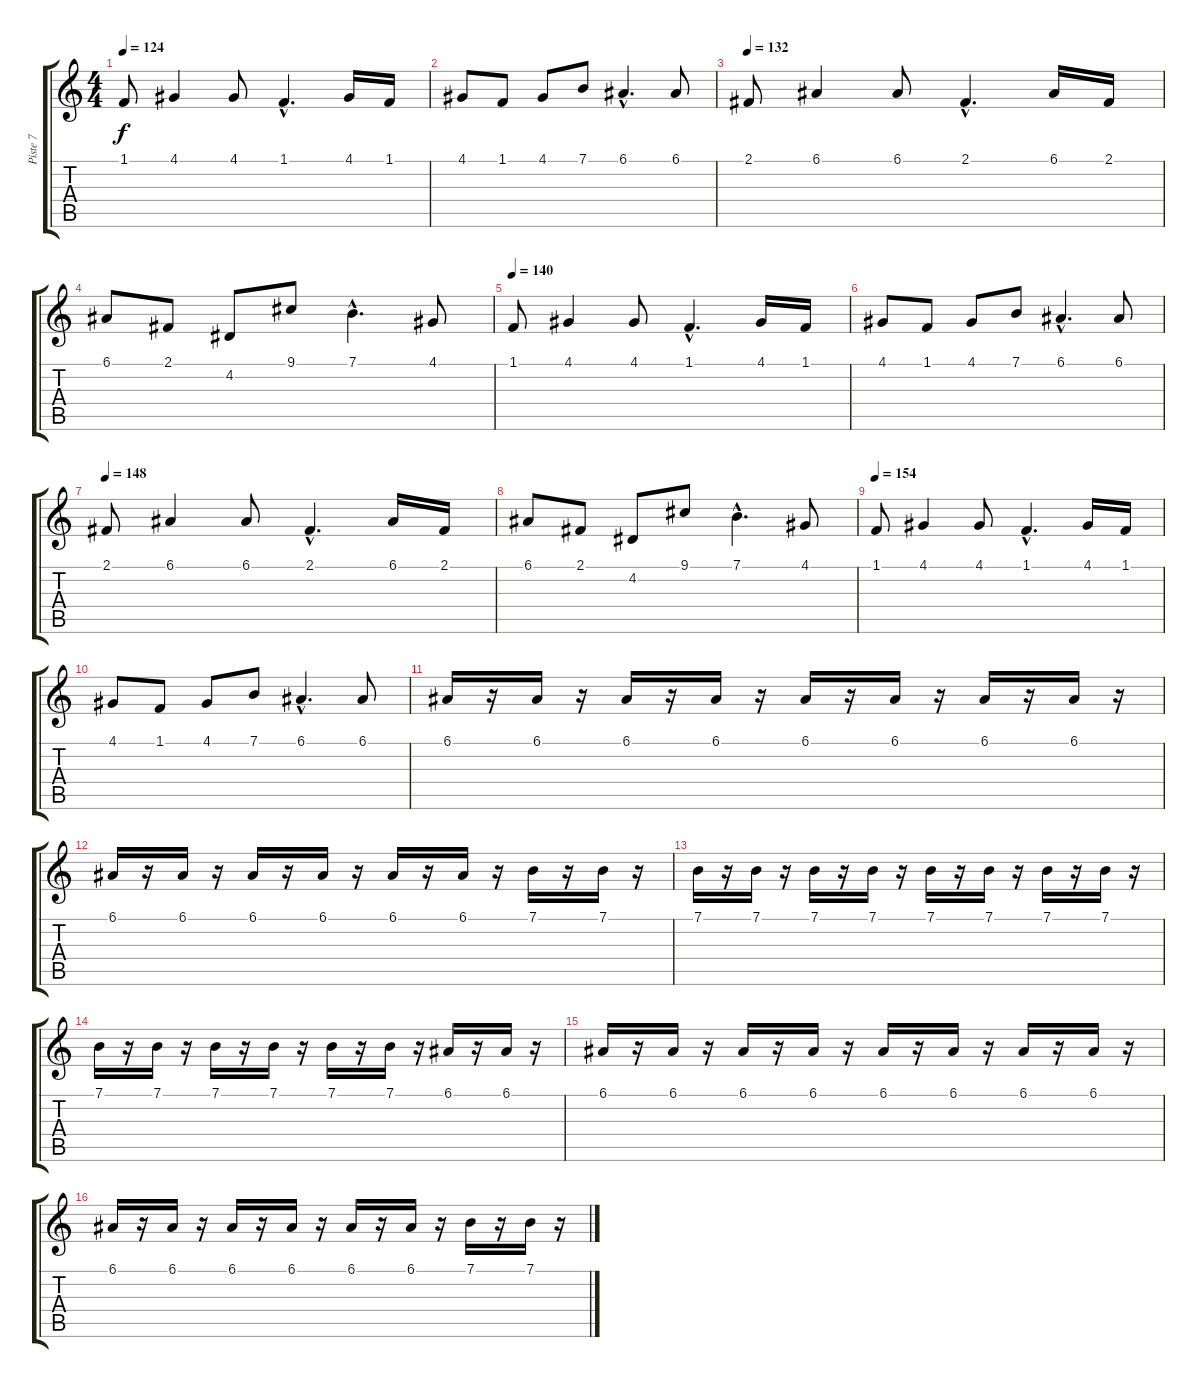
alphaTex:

\track ("Piste 7" "Piste 7") {instrument tangoaccordion}
\staff {score tabs}
\tuning (E4 B3 G3 D3 A2 E2) {hide}
\ts (4 4)
\tempo 124
\clef g2
\ks c
1.1.8{dy f} 4.1.4 4.1.8 1.1{hac}.4{d} 4.1.16 1.1.16 |
4.1.8 1.1.8 4.1.8 7.1.8 6.1{hac}.4{d} 6.1.8 |
\tempo 132
2.1.8 6.1.4 6.1.8 2.1{hac}.4{d} 6.1.16 2.1.16 |
6.1.8 2.1.8 4.2.8 9.1.8 7.1{hac}.4{d} 4.1.8 |
\tempo 140
1.1.8 4.1.4 4.1.8 1.1{hac}.4{d} 4.1.16 1.1.16 |
4.1.8 1.1.8 4.1.8 7.1.8 6.1{hac}.4{d} 6.1.8 |
\tempo 136
\tempo 148
2.1.8 6.1.4 6.1.8 2.1{hac}.4{d} 6.1.16 2.1.16 |
6.1.8 2.1.8 4.2.8 9.1.8 7.1{hac}.4{d} 4.1.8 |
\tempo 144
\tempo 154
1.1.8 4.1.4 4.1.8 1.1{hac}.4{d} 4.1.16 1.1.16 |
4.1.8 1.1.8 4.1.8 7.1.8 6.1{hac}.4{d} 6.1.8 |
6.1.16{volume 10} r.16 6.1.16 r.16 6.1.16 r.16 6.1.16 r.16 6.1.16 r.16 6.1.16 r.16 6.1.16 r.16 6.1.16 r.16 |
6.1.16 r.16 6.1.16 r.16 6.1.16 r.16 6.1.16 r.16 6.1.16 r.16 6.1.16 r.16 7.1.16 r.16 7.1.16 r.16 |
7.1.16 r.16 7.1.16 r.16 7.1.16 r.16 7.1.16 r.16 7.1.16 r.16 7.1.16 r.16 7.1.16 r.16 7.1.16 r.16 |
7.1.16 r.16 7.1.16 r.16 7.1.16 r.16 7.1.16 r.16 7.1.16 r.16 7.1.16 r.16 6.1.16 r.16 6.1.16 r.16 |
6.1.16 r.16 6.1.16 r.16 6.1.16 r.16 6.1.16 r.16 6.1.16 r.16 6.1.16 r.16 6.1.16 r.16 6.1.16 r.16 |
6.1.16 r.16 6.1.16 r.16 6.1.16 r.16 6.1.16 r.16 6.1.16 r.16 6.1.16 r.16 7.1.16 r.16 7.1.16 r.16
